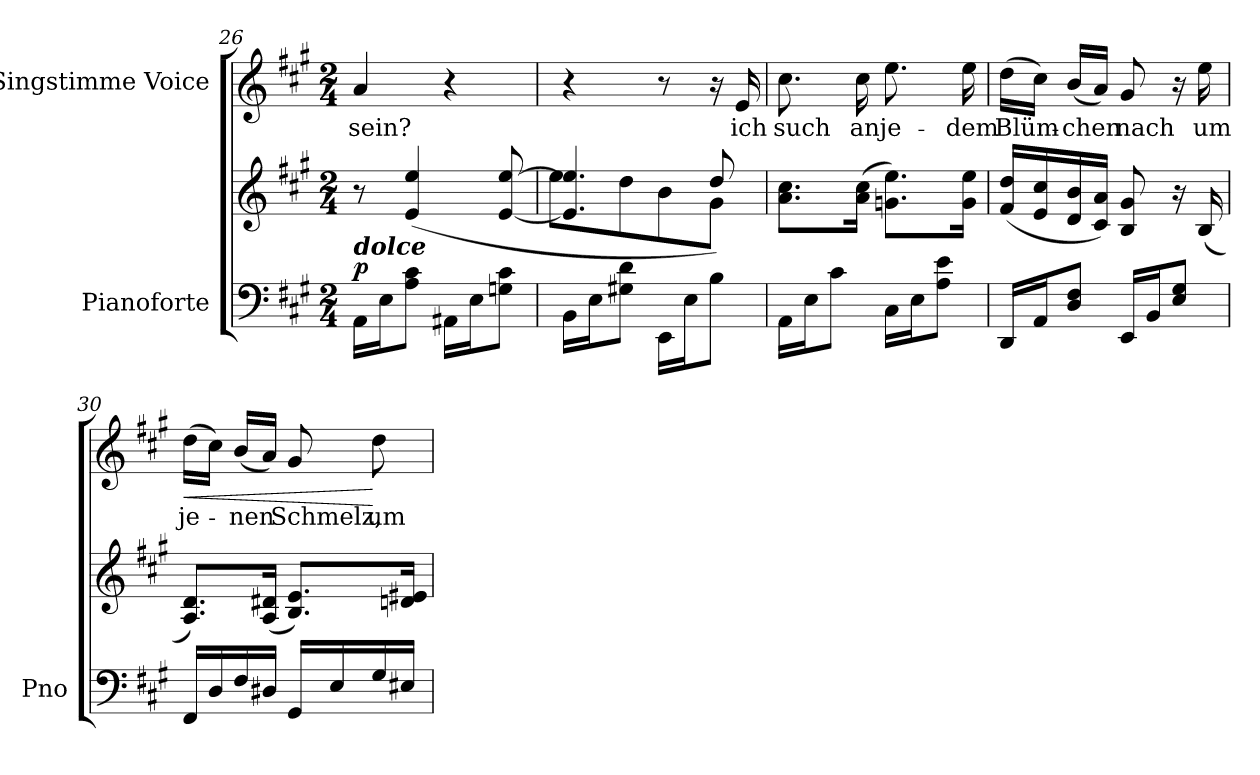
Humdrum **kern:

**kern	**kern	**dynam	**kern	**text	**dynam
*part2	*part2	*part2	*part1	*part1	*part1
*staff3	*staff2	*staff2/3	*staff1	*staff1	*staff1
*I"Pianoforte	*	*	*I"Singstimme Voice	*	*
*I'Pno	*	*	*	*	*
!!LO:PB:g=z
*clefF4	*clefG2	*	*clefG2	*	*
*k[f#c#g#]	*k[f#c#g#]	*	*k[f#c#g#]	*	*
*M2/4	*M2/4	*	*M2/4	*	*
=26	=26	=26	=26	=26	=26
!LO:TX:a:Bi:t=dolce	!	!	!	!	!
!	!	!LO:DY:a=2	!	!LO:LY:b	!
16AA\LL	8r	p	4a/	sein?	.
16E\J	.	.	.	.	.
8A\ 8c#\J	(>4e/ 4ee/	.	.	.	.
16AA#X\LL	.	.	4r	.	.
16E\J	.	.	.	.	.
8Gn\ 8c#\J	[8e/ [8ee/	.	.	.	.
=27	=27	=27	=27	=27	=27
*	*^	*	*	*	*
16BB\LL	4.e/] 4.ee/]	8ee\L	.	4r	.	.
16E\J	.	.	.	.	.	.
8G#X\ 8d\J	.	8dd\	.	.	.	.
16EE\LL	.	8b\	.	8r	.	.
16E\J	.	.	.	.	.	.
8B\J	8dd/)	8g#\J	.	16r	.	.
!	!	!	!	!	!LO:LY:b	!
.	.	.	.	16e/	ich	.
*	*v	*v	*	*	*	*
=28	=28	=28	=28	=28	=28
!	!	!	!	!LO:LY:b	!
16AA\LL	8.a\ 8.cc#\L	.	8.cc#\	such	.
16E\J	.	.	.	.	.
8c#\J	.	.	.	.	.
!	!	!	!	!LO:LY:b	!
.	(>16a\ 16cc#\Jk	.	16cc#\	an	.
!	!	!	!	!LO:LY:b	!
16C#\LL	8.gn\ 8.ee\L)	.	8.ee\	je-	.
16E\J	.	.	.	.	.
8A\ 8e\J	.	.	.	.	.
!	!	!	!	!LO:LY:b	!
.	16g\ 16ee\Jk	.	16ee\	-dem	.
=29	=29	=29	=29	=29	=29
!	!	!	!	!LO:LY:b	!
16DD/LL	(<16f#/ 16dd/LL	.	(>16dd\LL	Blüm-	.
16AA/J	16e/ 16cc#/	.	16cc#\JJ)	.	.
!	!	!	!	!LO:LY:b	!
8D/ 8F#/J	16d/ 16b/	.	(<16b/LL	-chen	.
.	16c#/ 16a/JJ)	.	16a/JJ)	.	.
!	!	!	!	!LO:LY:b	!
16EE/LL	8B/ 8g#/	.	8g#/	nach	.
16BB/J	.	.	.	.	.
8E/ 8G#/J	16r	.	16r	.	.
!	!	!	!	!LO:LY:b	!
.	(<16B/	.	16ee\	um	.
!!LO:LB:g=z
=30	=30	=30	=30	=30	=30
!	!	!	!	!LO:LY:b	!LO:HP:b
16FF#/LL	8.A/ 8.d/L)	.	(>16dd\LL	je-	<
16D/	.	.	16cc#\JJ)	.	.
!	!	!	!	!LO:LY:b	!
16F#/	.	.	(<16b/LL	-nen	.
16D#X/JJ	(<16A/ 16d#X/Jk	.	16a/JJ)	.	.
!	!	!	!	!LO:LY:b	!
16GG#/LL	8.B/ 8.e/L)	.	8g#/	Schmelz,	.
16E/	.	.	.	.	.
!	!	!	!	!LO:LY:b	!
16G#/	.	.	8dd\	um	[
16E#X/JJ	16dn/ 16e#X/Jk	.	.	.	.
=	=	=	=	=	=
*-	*-	*-	*-	*-	*-
